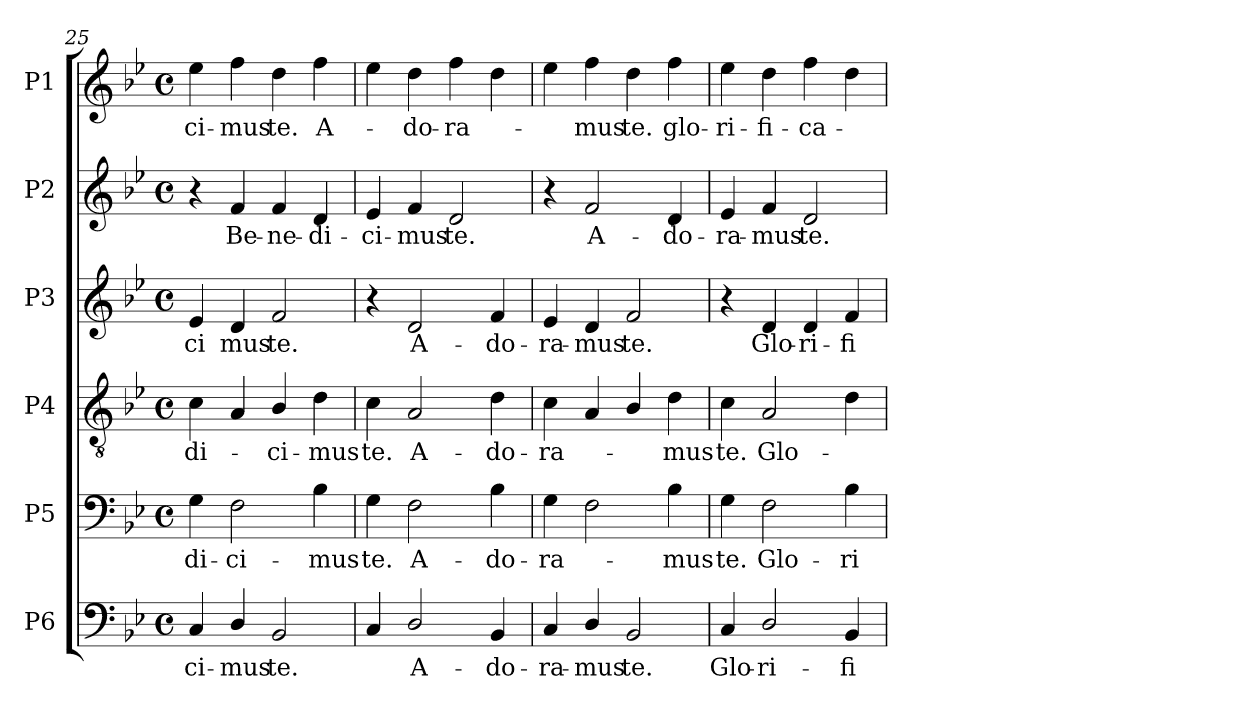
**kern	**text	**kern	**text	**kern	**text	**kern	**text	**kern	**text	**kern	**text
*part6	*part6	*part5	*part5	*part4	*part4	*part3	*part3	*part2	*part2	*part1	*part1
*staff6	*staff6	*staff5	*staff5	*staff4	*staff4	*staff3	*staff3	*staff2	*staff2	*staff1	*staff1
*I"P6	*	*I"P5	*	*I"P4	*	*I"P3	*	*I"P2	*	*I"P1	*
*clefF4	*	*clefF4	*	*clefGv2	*	*clefG2	*	*clefG2	*	*clefG2	*
*	*	*	*	*ITrd7c12	*	*	*	*	*	*	*
*k[b-e-]	*	*k[b-e-]	*	*k[b-e-]	*	*k[b-e-]	*	*k[b-e-]	*	*k[b-e-]	*
*B-:	*	*B-:	*	*B-:	*	*B-:	*	*B-:	*	*B-:	*
*M4/4	*	*M4/4	*	*M4/4	*	*M4/4	*	*M4/4	*	*M4/4	*
*met(c)	*	*met(c)	*	*met(c)	*	*met(c)	*	*met(c)	*	*met(c)	*
=25	=25	=25	=25	=25	=25	=25	=25	=25	=25	=25	=25
!	!LO:LY:b:color=#000000	!	!	!	!	!	!	!	!	!	!
!	!	!	!LO:LY:b:color=#000000	!	!	!	!	!	!	!	!
!	!	!	!	!	!LO:LY:b:color=#000000	!	!	!	!	!	!
!	!	!	!	!	!	!	!LO:LY:b:color=#000000	!	!	!	!
!	!	!	!	!	!	!	!	!	!	!	!LO:LY:b:color=#000000
4Ci/	-ci-	4Gi\	-di-	4Ci\	-di-	4e-i/	-ci	4r	.	4ee-i\	-ci-
!	!LO:LY:b:color=#000000	!	!	!	!	!	!	!	!	!	!
!	!	!	!LO:LY:b:color=#000000	!	!	!	!	!	!	!	!
!	!	!	!	!	!	!	!LO:LY:b:color=#000000	!	!	!	!
!	!	!	!	!	!	!	!	!	!LO:LY:b:color=#000000	!	!
!	!	!	!	!	!	!	!	!	!	!	!LO:LY:b:color=#000000
4Di/	-mus	2Fi\	-ci-	4AAi/	.	4di/	mus	4fi/	Be-	4ffi\	-mus
!	!LO:LY:b:color=#000000	!	!	!	!	!	!	!	!	!	!
!	!	!	!	!	!LO:LY:b:color=#000000	!	!	!	!	!	!
!	!	!	!	!	!	!	!LO:LY:b:color=#000000	!	!	!	!
!	!	!	!	!	!	!	!	!	!LO:LY:b:color=#000000	!	!
!	!	!	!	!	!	!	!	!	!	!	!LO:LY:b:color=#000000
2BB-i/	te.	.	.	4BB-i/	-ci-	2fi/	te.	4fi/	-ne-	4ddi\	te.
!	!	!	!LO:LY:b:color=#000000	!	!	!	!	!	!	!	!
!	!	!	!	!	!LO:LY:b:color=#000000	!	!	!	!	!	!
!	!	!	!	!	!	!	!	!	!LO:LY:b:color=#000000	!	!
!	!	!	!	!	!	!	!	!	!	!	!LO:LY:b:color=#000000
.	.	4B-i\	-mus	4Di\	-mus	.	.	4di/	-di-	4ffi\	A-
=26	=26	=26	=26	=26	=26	=26	=26	=26	=26	=26	=26
!	!	!	!LO:LY:b:color=#000000	!	!	!	!	!	!	!	!
!	!	!	!	!	!LO:LY:b:color=#000000	!	!	!	!	!	!
!	!	!	!	!	!	!	!	!	!LO:LY:b:color=#000000	!	!
4Ci/	.	4Gi\	te.	4Ci\	te.	4r	.	4e-i/	-ci-	4ee-i\	.
!	!LO:LY:b:color=#000000	!	!	!	!	!	!	!	!	!	!
!	!	!	!LO:LY:b:color=#000000	!	!	!	!	!	!	!	!
!	!	!	!	!	!LO:LY:b:color=#000000	!	!	!	!	!	!
!	!	!	!	!	!	!	!LO:LY:b:color=#000000	!	!	!	!
!	!	!	!	!	!	!	!	!	!LO:LY:b:color=#000000	!	!
!	!	!	!	!	!	!	!	!	!	!	!LO:LY:b:color=#000000
2Di/	A-	2Fi\	A-	2AAi/	A-	2di/	A-	4fi/	-mus	4ddi\	-do-
!	!	!	!	!	!	!	!	!	!LO:LY:b:color=#000000	!	!
!	!	!	!	!	!	!	!	!	!	!	!LO:LY:b:color=#000000
.	.	.	.	.	.	.	.	2di/	te.	4ffi\	-ra-
!	!LO:LY:b:color=#000000	!	!	!	!	!	!	!	!	!	!
!	!	!	!LO:LY:b:color=#000000	!	!	!	!	!	!	!	!
!	!	!	!	!	!LO:LY:b:color=#000000	!	!	!	!	!	!
!	!	!	!	!	!	!	!LO:LY:b:color=#000000	!	!	!	!
4BB-i/	-do-	4B-i\	-do-	4Di\	-do-	4fi/	-do-	.	.	4ddi\	.
!!LO:LB:g=z
=27	=27	=27	=27	=27	=27	=27	=27	=27	=27	=27	=27
!	!LO:LY:b:color=#000000	!	!	!	!	!	!	!	!	!	!
!	!	!	!LO:LY:b:color=#000000	!	!	!	!	!	!	!	!
!	!	!	!	!	!LO:LY:b:color=#000000	!	!	!	!	!	!
!	!	!	!	!	!	!	!LO:LY:b:color=#000000	!	!	!	!
4Ci/	-ra-	4Gi\	-ra-	4Ci\	-ra-	4e-i/	-ra-	4r	.	4ee-i\	.
!	!LO:LY:b:color=#000000	!	!	!	!	!	!	!	!	!	!
!	!	!	!	!	!	!	!LO:LY:b:color=#000000	!	!	!	!
!	!	!	!	!	!	!	!	!	!LO:LY:b:color=#000000	!	!
!	!	!	!	!	!	!	!	!	!	!	!LO:LY:b:color=#000000
4Di/	-mus	2Fi\	.	4AAi/	.	4di/	-mus	2fi/	A-	4ffi\	-mus
!	!LO:LY:b:color=#000000	!	!	!	!	!	!	!	!	!	!
!	!	!	!	!	!	!	!LO:LY:b:color=#000000	!	!	!	!
!	!	!	!	!	!	!	!	!	!	!	!LO:LY:b:color=#000000
2BB-i/	te.	.	.	4BB-i/	.	2fi/	te.	.	.	4ddi\	te.
!	!	!	!LO:LY:b:color=#000000	!	!	!	!	!	!	!	!
!	!	!	!	!	!LO:LY:b:color=#000000	!	!	!	!	!	!
!	!	!	!	!	!	!	!	!	!LO:LY:b:color=#000000	!	!
!	!	!	!	!	!	!	!	!	!	!	!LO:LY:b:color=#000000
.	.	4B-i\	-mus	4Di\	-mus	.	.	4di/	-do-	4ffi\	glo-
=28	=28	=28	=28	=28	=28	=28	=28	=28	=28	=28	=28
!	!LO:LY:b:color=#000000	!	!	!	!	!	!	!	!	!	!
!	!	!	!LO:LY:b:color=#000000	!	!	!	!	!	!	!	!
!	!	!	!	!	!LO:LY:b:color=#000000	!	!	!	!	!	!
!	!	!	!	!	!	!	!	!	!LO:LY:b:color=#000000	!	!
!	!	!	!	!	!	!	!	!	!	!	!LO:LY:b:color=#000000
4Ci/	Glo-	4Gi\	te.	4Ci\	te.	4r	.	4e-i/	-ra-	4ee-i\	-ri-
!	!LO:LY:b:color=#000000	!	!	!	!	!	!	!	!	!	!
!	!	!	!LO:LY:b:color=#000000	!	!	!	!	!	!	!	!
!	!	!	!	!	!LO:LY:b:color=#000000	!	!	!	!	!	!
!	!	!	!	!	!	!	!LO:LY:b:color=#000000	!	!	!	!
!	!	!	!	!	!	!	!	!	!LO:LY:b:color=#000000	!	!
!	!	!	!	!	!	!	!	!	!	!	!LO:LY:b:color=#000000
2Di/	-ri-	2Fi\	Glo-	2AAi/	Glo-	4di/	Glo-	4fi/	-mus	4ddi\	-fi-
!	!	!	!	!	!	!	!LO:LY:b:color=#000000	!	!	!	!
!	!	!	!	!	!	!	!	!	!LO:LY:b:color=#000000	!	!
!	!	!	!	!	!	!	!	!	!	!	!LO:LY:b:color=#000000
.	.	.	.	.	.	4di/	-ri-	2di/	te.	4ffi\	-ca-
!	!LO:LY:b:color=#000000	!	!	!	!	!	!	!	!	!	!
!	!	!	!LO:LY:b:color=#000000	!	!	!	!	!	!	!	!
!	!	!	!	!	!	!	!LO:LY:b:color=#000000	!	!	!	!
4BB-i/	-fi-	4B-i\	-ri-	4Di\	.	4fi/	-fi-	.	.	4ddi\	.
=	=	=	=	=	=	=	=	=	=	=	=
*-	*-	*-	*-	*-	*-	*-	*-	*-	*-	*-	*-
